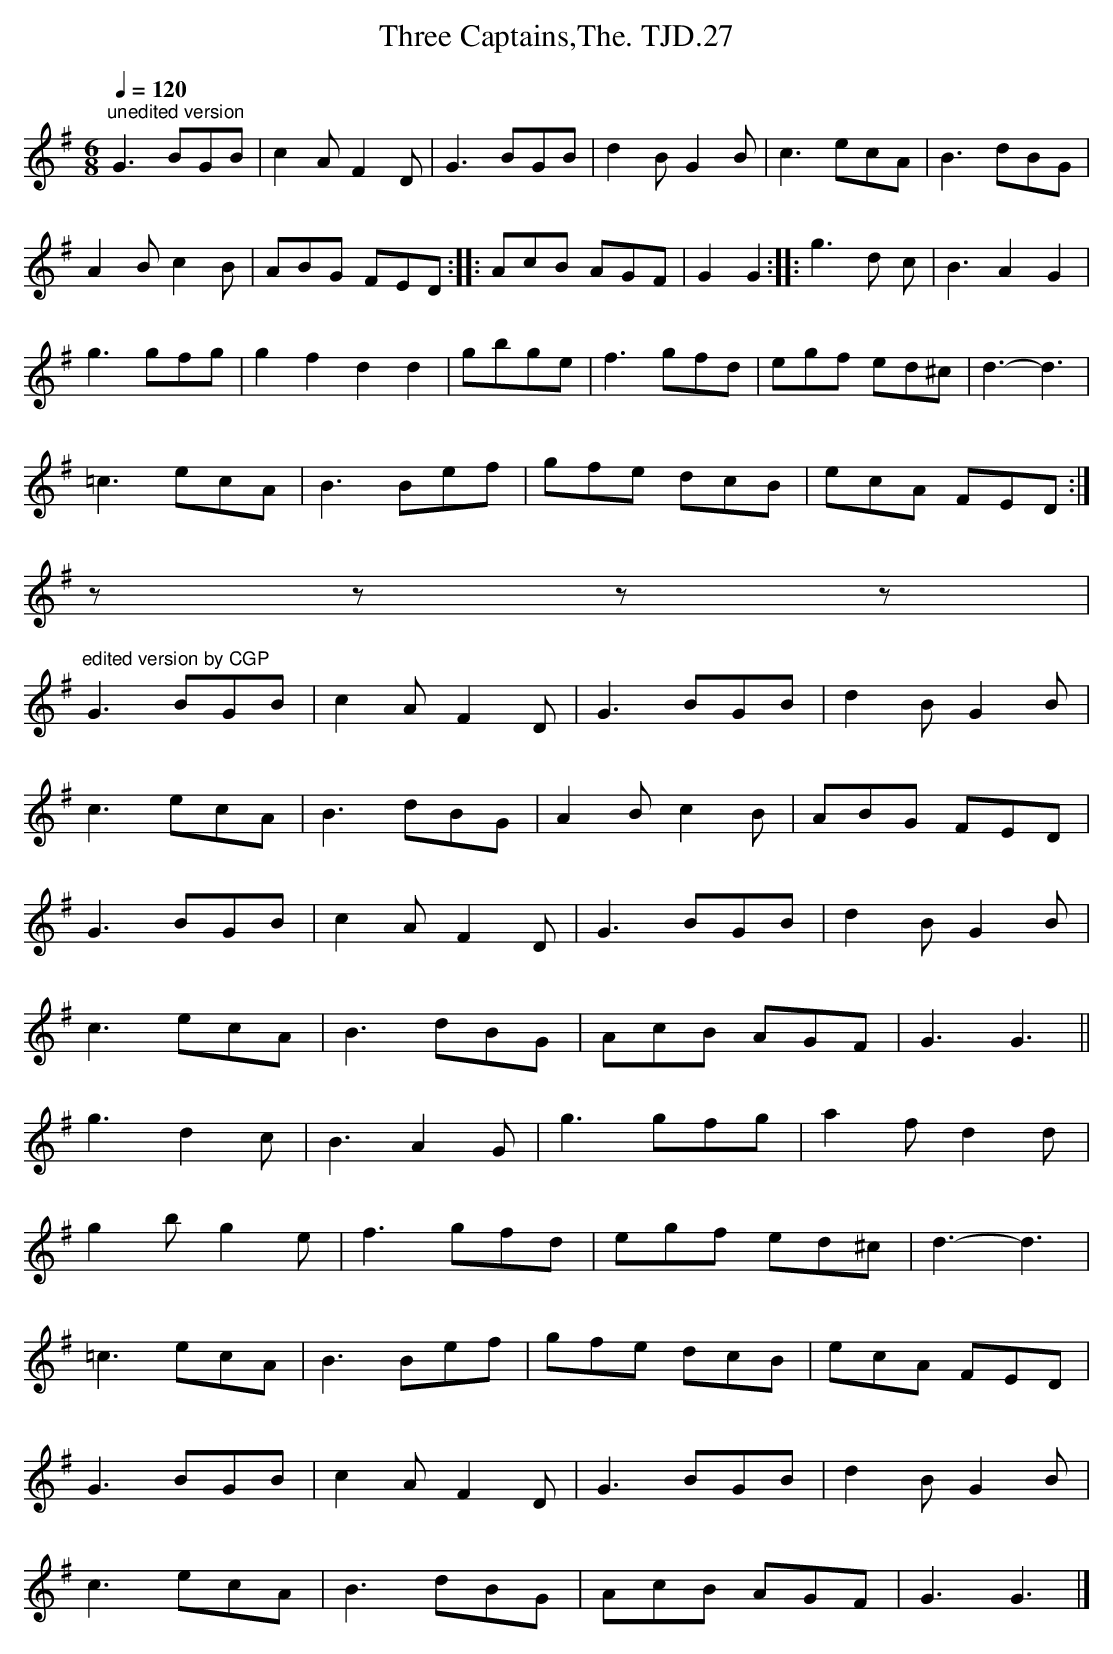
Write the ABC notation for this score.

X:1
T:Three Captains,The. TJD.27
M:6/8
L:1/8
Q:1/4=120
K:G major
"^unedited version"G3BGB|c2AF2D|G3BGB|d2BG2B|c3ecA|B3dBG|!
A2Bc2B|ABG FED::AcB AGF|G2G2::g3d c|B3A2G2|!
g3gfg|g2f2d2d2|gbge|f3gfd|egf ed^c|d3-d3|!
=c3ecA|B3Bef|gfe dcB|ecA FED:|!
zzzz|!
"^edited version by CGP"G3BGB|c2AF2D|G3BGB|d2BG2B|!
c3ecA|B3dBG|A2Bc2B|ABG FED|!
G3BGB|c2AF2D|G3BGB|d2BG2B|!
c3ecA|B3dBG|AcB AGF|G3G3||!
g3d2 c|B3A2G|g3gfg|a2fd2d|!
g2bg2e|f3gfd|egf ed^c|d3-d3|!
=c3ecA|B3Bef|gfe dcB|ecA FED|!
G3BGB|c2AF2D|G3BGB|d2BG2B|!
c3ecA|B3dBG|AcB AGF|G3G3|]
